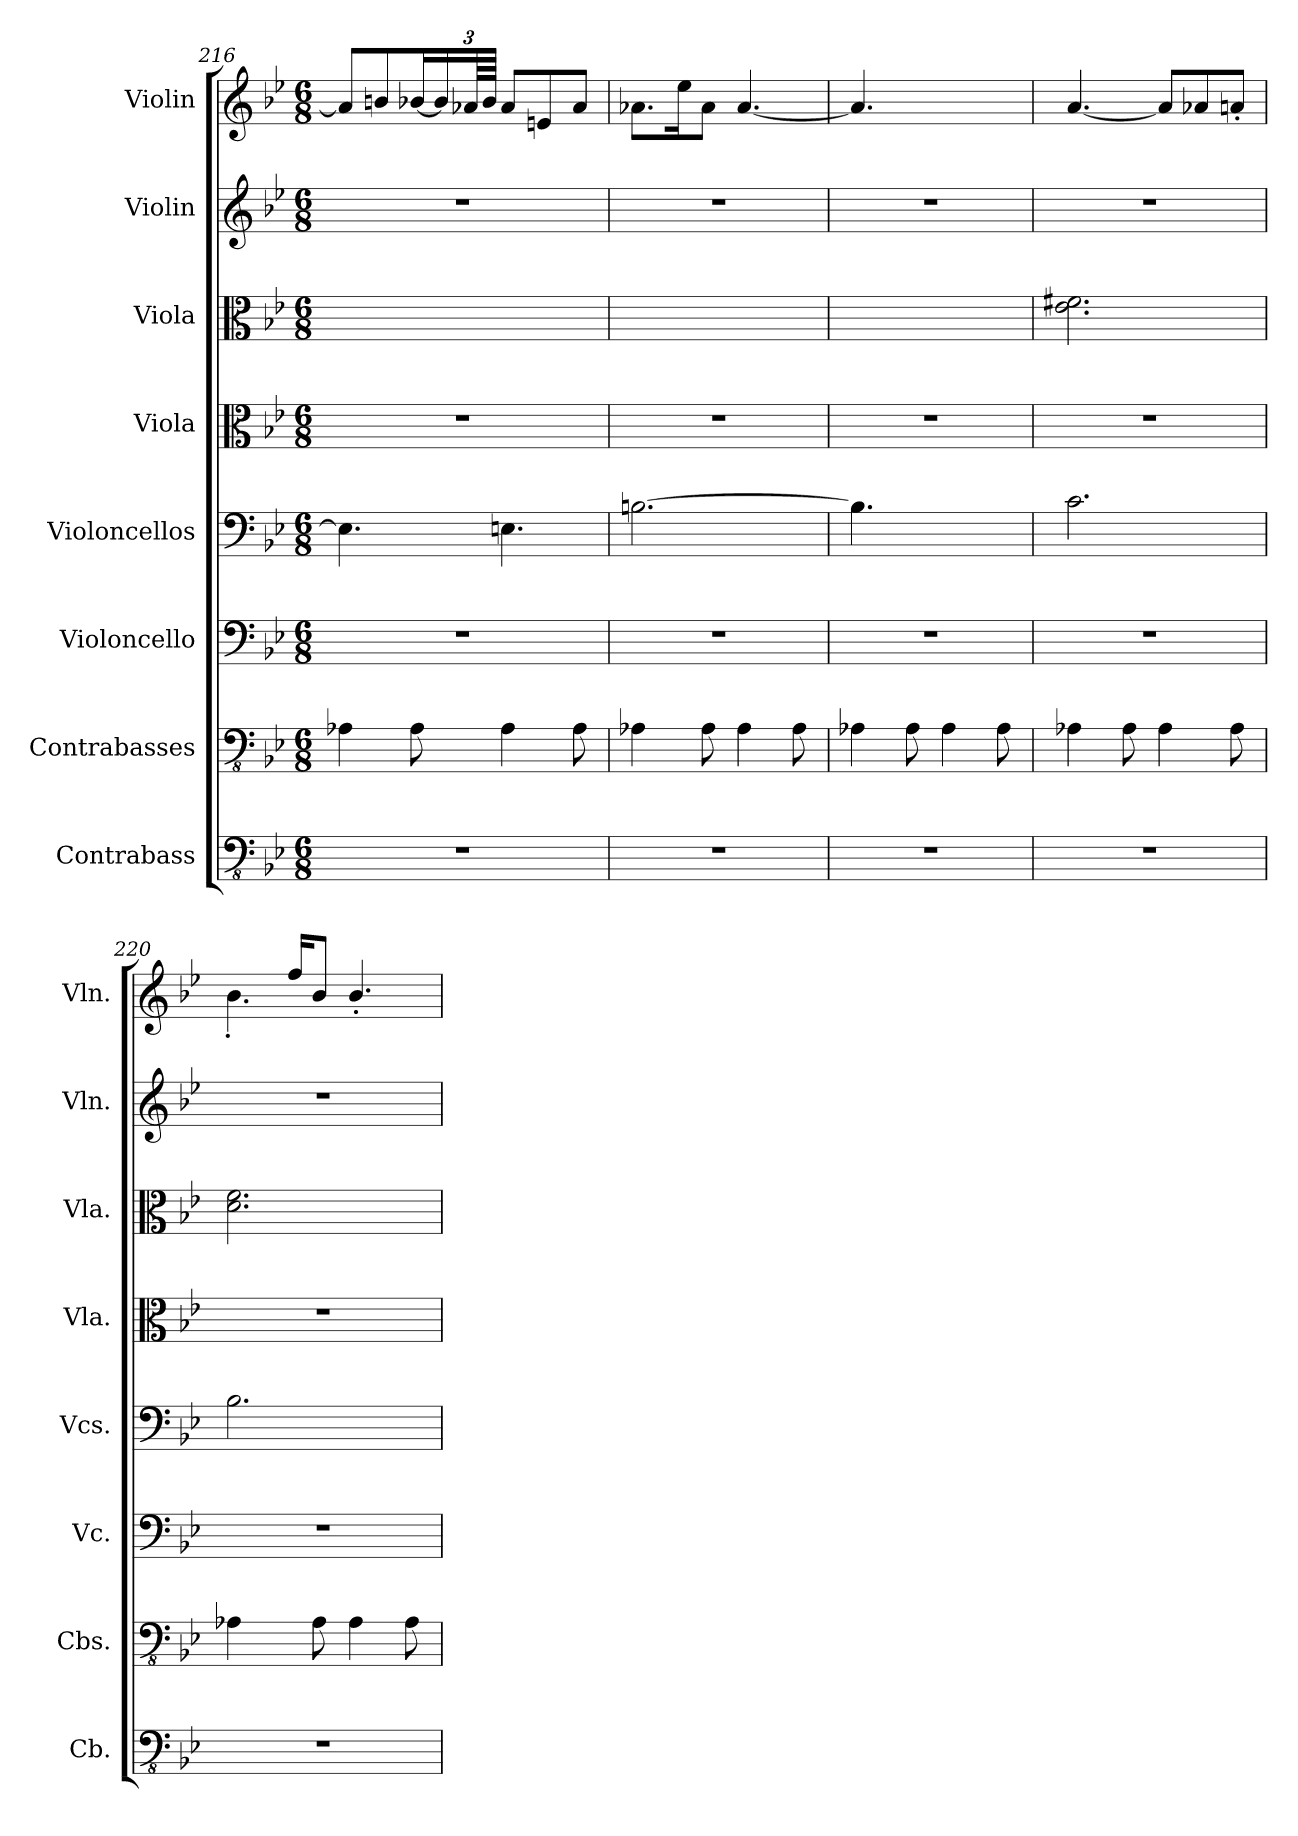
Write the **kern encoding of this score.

**kern	**kern	**kern	**kern	**kern	**kern	**kern	**kern
*part8	*part7	*part6	*part5	*part4	*part3	*part2	*part1
*staff8	*staff7	*staff6	*staff5	*staff4	*staff3	*staff2	*staff1
*I"Contrabass	*I"Contrabasses	*I"Violoncello	*I"Violoncellos	*I"Viola	*I"Viola	*I"Violin	*I"Violin
*I'Cb.	*I'Cbs.	*I'Vc.	*I'Vcs.	*I'Vla.	*I'Vla.	*I'Vln.	*I'Vln.
*clefFv4	*clefFv4	*clefF4	*clefF4	*clefC3	*clefC3	*clefG2	*clefG2
*ITrd7c12	*	*	*	*	*	*	*
*k[b-e-]	*k[b-e-]	*k[b-e-]	*k[b-e-]	*k[b-e-]	*k[b-e-]	*k[b-e-]	*k[b-e-]
*M6/8	*M6/8	*M6/8	*M6/8	*M6/8	*M6/8	*M6/8	*M6/8
=216	=216	=216	=216	=216	=216	=216	=216
2.r	4AA-X\	2.r	4.E-\]	2.r	2.ryy	2.r	8a-/L]
.	.	.	.	.	.	.	8bn/
.	8AA-\	.	.	.	.	.	[16b-X/L
*	*	*	*	*	*	*	*Xbrackettup
.	.	.	.	.	.	.	24b-/]
.	.	.	.	.	.	.	96a-X/LL
.	.	.	.	.	.	.	96b-/JJJJ
.	4AA-\	.	4.En\	.	.	.	8a-/L
.	.	.	.	.	.	.	8en/
.	8AA-\	.	.	.	.	.	8a-/J
=217	=217	=217	=217	=217	=217	=217	=217
2.r	4AA-X\	2.r	[2.Bn\	2.r	2.ryy	2.r	8.a-X\L
.	.	.	.	.	.	.	16ee-\K
.	8AA-\	.	.	.	.	.	8a-\J
.	4AA-\	.	.	.	.	.	[4.a-/
.	8AA-\	.	.	.	.	.	.
=218	=218	=218	=218	=218	=218	=218	=218
2.r	4AA-X\	2.r	4.B\]	2.r	2.ryy	2.r	4.a-/]
.	8AA-\	.	.	.	.	.	.
.	4AA-\	.	4.ryy	.	.	.	4.ryy
.	8AA-\	.	.	.	.	.	.
=219	=219	=219	=219	=219	=219	=219	=219
2.r	4AA-X\	2.r	2.c\	2.r	2.e-\ 2.f#X\	2.r	[4.a/
.	8AA-\	.	.	.	.	.	.
.	4AA-\	.	.	.	.	.	8a/L]
.	.	.	.	.	.	.	8a-X/
.	8AA-\	.	.	.	.	.	8an'/J
!!LO:PB:g=z
=220	=220	=220	=220	=220	=220	=220	=220
*	*	*	*	*	*	*	*^
2.r	4AA-X\	2.r	2.B-\	2.r	2.d\ 2.f\	2.r	8ryy	4.b-'\
.	.	.	.	.	.	.	16ryy	.
.	.	.	.	.	.	.	16ff/KL	.
.	8AA-\	.	.	.	.	.	8b-/J	.
.	4AA-\	.	.	.	.	.	4.b-'/	4.ryy
.	8AA-\	.	.	.	.	.	.	.
*	*	*	*	*	*	*	*v	*v
=	=	=	=	=	=	=	=
*-	*-	*-	*-	*-	*-	*-	*-
